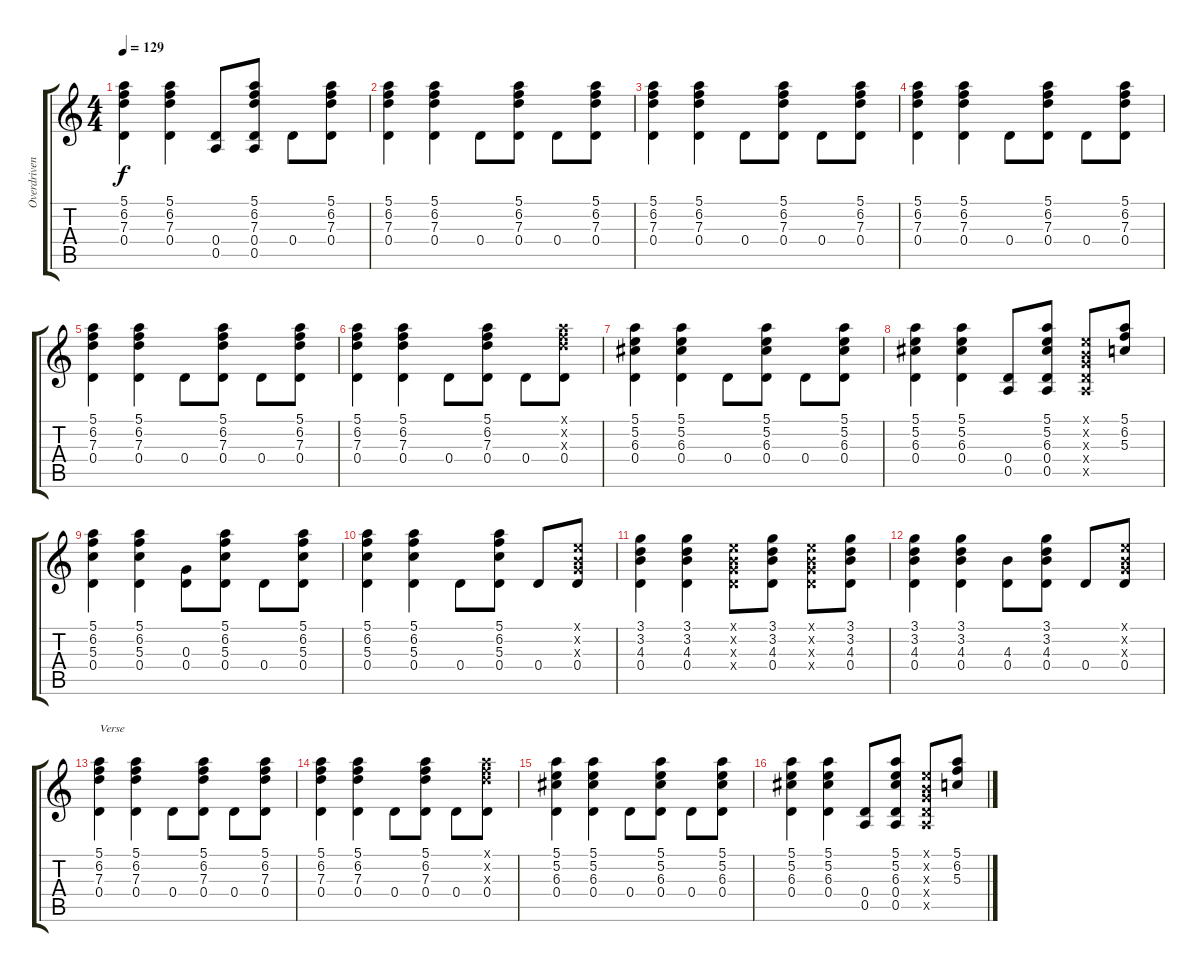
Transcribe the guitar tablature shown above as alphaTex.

\track ("Overdriven Guitar" "Overdriven") {instrument overdrivenguitar}
\staff {score tabs}
\tuning (E4 B3 G3 D3 A2 E2) {hide}
\ts (4 4)
\tempo 129
\clef g2
\ks c
(5.1 6.2 7.3 0.4).4{dy f instrument overdrivenguitar} (5.1 6.2 7.3 0.4).4 (0.4 0.5).8 (5.1 6.2 7.3 0.4 0.5).8 0.4.8 (5.1 6.2 7.3 0.4).8 |
(5.1 6.2 7.3 0.4).4 (5.1 6.2 7.3 0.4).4 0.4.8 (5.1 6.2 7.3 0.4).8 0.4.8 (5.1 6.2 7.3 0.4).8 |
(5.1 6.2 7.3 0.4).4 (5.1 6.2 7.3 0.4).4 0.4.8 (5.1 6.2 7.3 0.4).8 0.4.8 (5.1 6.2 7.3 0.4).8 |
(5.1 6.2 7.3 0.4).4 (5.1 6.2 7.3 0.4).4 0.4.8 (5.1 6.2 7.3 0.4).8 0.4.8 (5.1 6.2 7.3 0.4).8 |
(5.1 6.2 7.3 0.4).4 (5.1 6.2 7.3 0.4).4 0.4.8 (5.1 6.2 7.3 0.4).8 0.4.8 (5.1 6.2 7.3 0.4).8 |
(5.1 6.2 7.3 0.4).4 (5.1 6.2 7.3 0.4).4 0.4.8 (5.1 6.2 7.3 0.4).8 0.4.8 (5.1{x} 6.2{x} 7.3{x} 0.4).8 |
(5.1 5.2 6.3 0.4).4 (5.1 5.2 6.3 0.4).4 0.4.8 (5.1 5.2 6.3 0.4).8 0.4.8 (5.1 5.2 6.3 0.4).8 |
(5.1 5.2 6.3 0.4).4 (5.1 5.2 6.3 0.4).4 (0.4 0.5).8 (5.1 5.2 6.3 0.4 0.5).8 (0.1{x} 0.2{x} 0.3{x} 0.4{x} 0.5{x}).8 (5.1 6.2 5.3).8 |
(5.1 6.2 5.3 0.4).4 (5.1 6.2 5.3 0.4).4 (0.3 0.4).8 (5.1 6.2 5.3 0.4).8 0.4.8 (5.1 6.2 5.3 0.4).8 |
(5.1 6.2 5.3 0.4).4 (5.1 6.2 5.3 0.4).4 0.4.8 (5.1 6.2 5.3 0.4).8 0.4.8 (0.1{x} 0.2{x} 0.3{x} 0.4).8 |
(3.1 3.2 4.3 0.4).4 (3.1 3.2 4.3 0.4).4 (0.1{x} 0.2{x} 0.3{x} 0.4{x}).8 (3.1 3.2 4.3 0.4).8 (0.1{x} 0.2{x} 0.3{x} 0.4{x}).8 (3.1 3.2 4.3 0.4).8 |
(3.1 3.2 4.3 0.4).4 (3.1 3.2 4.3 0.4).4 (4.3 0.4).8 (3.1 3.2 4.3 0.4).8 0.4.8 (0.1{x} 0.2{x} 0.3{x} 0.4).8 |
(5.1 6.2 7.3 0.4).4{txt "Verse"} (5.1 6.2 7.3 0.4).4 0.4.8 (5.1 6.2 7.3 0.4).8 0.4.8 (5.1 6.2 7.3 0.4).8 |
(5.1 6.2 7.3 0.4).4 (5.1 6.2 7.3 0.4).4 0.4.8 (5.1 6.2 7.3 0.4).8 0.4.8 (5.1{x} 6.2{x} 7.3{x} 0.4).8 |
(5.1 5.2 6.3 0.4).4 (5.1 5.2 6.3 0.4).4 0.4.8 (5.1 5.2 6.3 0.4).8 0.4.8 (5.1 5.2 6.3 0.4).8 |
(5.1 5.2 6.3 0.4).4 (5.1 5.2 6.3 0.4).4 (0.4 0.5).8 (5.1 5.2 6.3 0.4 0.5).8 (0.1{x} 0.2{x} 0.3{x} 0.4{x} 0.5{x}).8 (5.1 6.2 5.3).8
